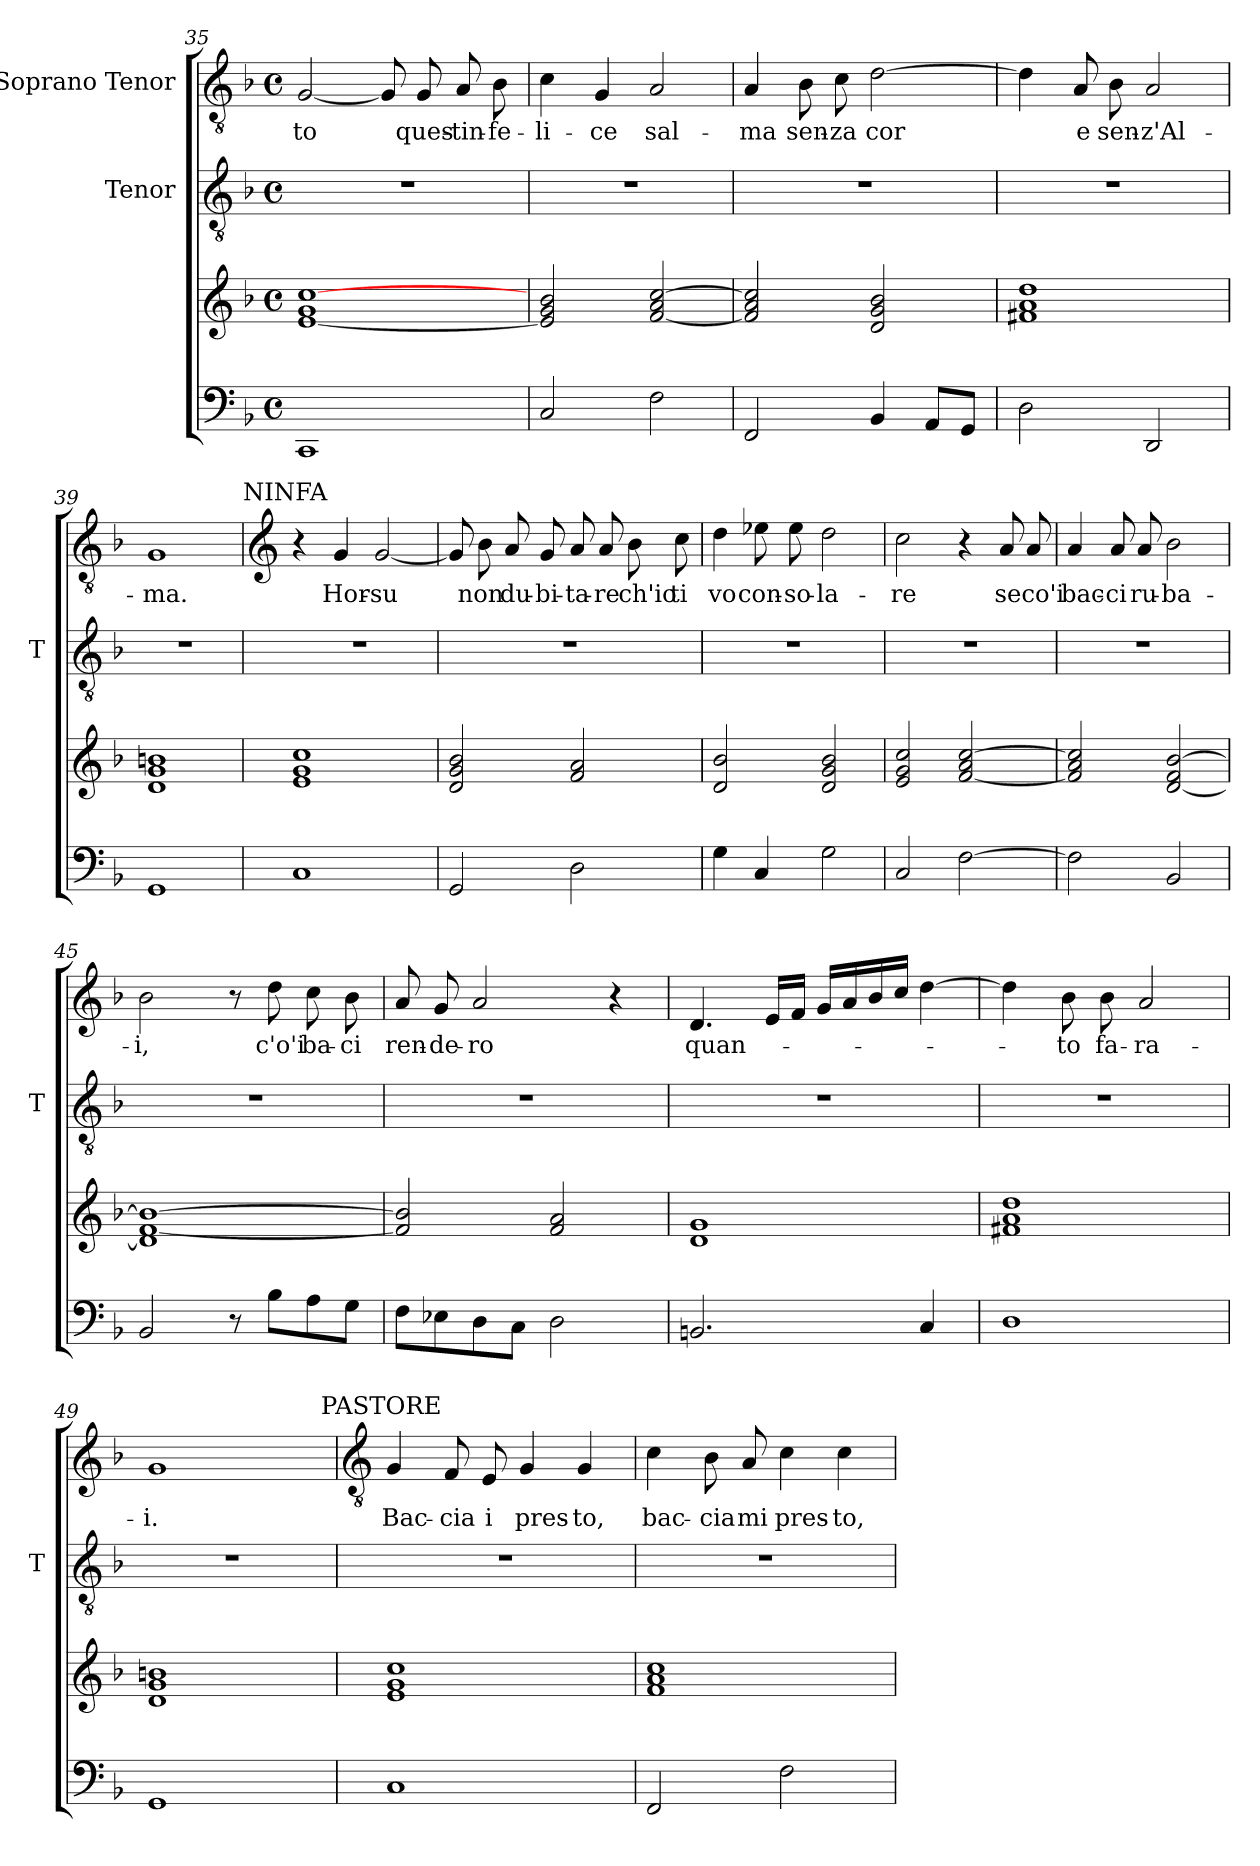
**kern	**kern	**kern	**kern	**text
*part3	*part3	*part2	*part1	*part1
*staff4	*staff3	*staff2	*staff1	*staff1
*	*	*I"Tenor	*I"Soprano Tenor	*
*	*	*I'T	*	*
*clefF4	*clefG2	*clefGv2	*clefGv2	*
*k[b-]	*k[b-]	*k[b-]	*k[b-]	*
*F:	*F:	*F:	*F:	*
*M4/4	*M4/4	*M4/4	*M4/4	*
*met(c)	*met(c)	*met(c)	*met(c)	*
=35	=35	=35	=35	=35
1CC	[1e 1g [1cc	1r	[2G/	-to
.	.	.	8G/]	.
.	.	.	8G/	ques-
.	.	.	8A/	-tin-
.	.	.	8B-\	-fe-
=36	=36	=36	=36	=36
2C/	2e/] 2g/ 2b-/	1r	4c\	-li-
.	.	.	4G/	-ce
2F\	[2f/ 2a/ [2cc/	.	2A/	sal-
=37	=37	=37	=37	=37
2FF/	2f/] 2a/ 2cc/]	1r	4A/	-ma
.	.	.	8B-\	sen-
.	.	.	8c\	-za
4BB-/	2d/ 2g/ 2b-/	.	[2d\	cor
8AA/L	.	.	.	.
8GG/J	.	.	.	.
!!LO:LB:g=z
=38	=38	=38	=38	=38
2D\	1f#X 1a 1dd	1r	4d\]	.
.	.	.	8A/	e
.	.	.	8B-\	sen-
2DD/	.	.	2A/	-z'Al-
=39	=39	=39	=39	=39
1GG	1d 1g 1bn	1r	1G	-ma.
!	!	!	!LO:TX:a:t=NINFA	!
=40	=40	=40	=40	=40
*	*	*	*clefG2	*
1C	1e 1g 1cc	1r	4r	.
.	.	.	4g/	Hor-
.	.	.	[2g/	-su
=41	=41	=41	=41	=41
2GG/	2d/ 2g/ 2b-/	1r	8g/]	.
.	.	.	8b-\	non
.	.	.	8a/	du-
.	.	.	8g/	-bi-
2D\	2f/ 2a/	.	8a/	-ta-
.	.	.	8a/	-re
.	.	.	8b-\	ch'io
.	.	.	8cc\	ti
=42	=42	=42	=42	=42
4G\	2d/ 2b-/	1r	4dd\	vo
4C/	.	.	8ee-X\	con-
.	.	.	8ee-\	-so-
2G\	2d/ 2g/ 2b-/	.	2dd\	-la-
!!LO:LB:g=z
=43	=43	=43	=43	=43
2C/	2e/ 2g/ 2cc/	1r	2cc\	-re
[2F\	[2f/ 2a/ [2cc/	.	4r	.
.	.	.	8a/	se
.	.	.	8a/	co'i
=44	=44	=44	=44	=44
2F\]	2f/] 2a/ 2cc/]	1r	4a/	bac-
.	.	.	8a/	-ci
.	.	.	8a/	ru-
2BB-/	[2d/ 2f/ [2b-/	.	2b-\	-ba-
=45	=45	=45	=45	=45
2BB-/	1d] [1f 1b-_	1r	2b-\	-i,
8r	.	.	8r	.
8B-\L	.	.	8dd\	c'o'i
8A\	.	.	8cc\	ba-
8G\J	.	.	8b-\	-ci
=46	=46	=46	=46	=46
8F\L	2f/] 2b-/]	1r	8a/	ren-
8E-X\	.	.	8g/	-de-
8D\	.	.	2a/	-ro
8C\J	.	.	.	.
2D\	2f/ 2a/	.	.	.
.	.	.	4r	.
=47	=47	=47	=47	=47
2.BBn/	1d 1g	1r	4.d/	quan-
.	.	.	16e/LL	.
.	.	.	16f/JJ	.
.	.	.	16g/LL	.
.	.	.	16a/	.
.	.	.	16b-/	.
.	.	.	16cc/JJ	.
4C/	.	.	[4dd\	.
!!LO:PB:g=z
=48	=48	=48	=48	=48
1D	1f#X 1a 1dd	1r	4dd\]	.
.	.	.	8b-\	-to
.	.	.	8b-\	fa-
.	.	.	2a/	-ra-
=49	=49	=49	=49	=49
*	*	*	*^	*
1GG	1d 1g 1bn	1r	1g	2ryy	-i.
.	.	.	.	4...ryy	.
!	!	!	!	!LO:TX:a:t=PASTORE	!
.	.	.	.	32ryy	.
*	*	*	*v	*v	*
=50	=50	=50	=50	=50
*	*	*	*clefGv2	*
1C	1e 1g 1cc	1r	4G/	Bac-
.	.	.	8F/	-cia
.	.	.	8E/	i
.	.	.	4G/	pres-
.	.	.	4G/	-to,
=51	=51	=51	=51	=51
2FF/	1f 1a 1cc	1r	4c\	bac-
.	.	.	8B-\	-cia
.	.	.	8A/	mi
2F\	.	.	4c\	pres-
.	.	.	4c\	-to,
=	=	=	=	=
*-	*-	*-	*-	*-
